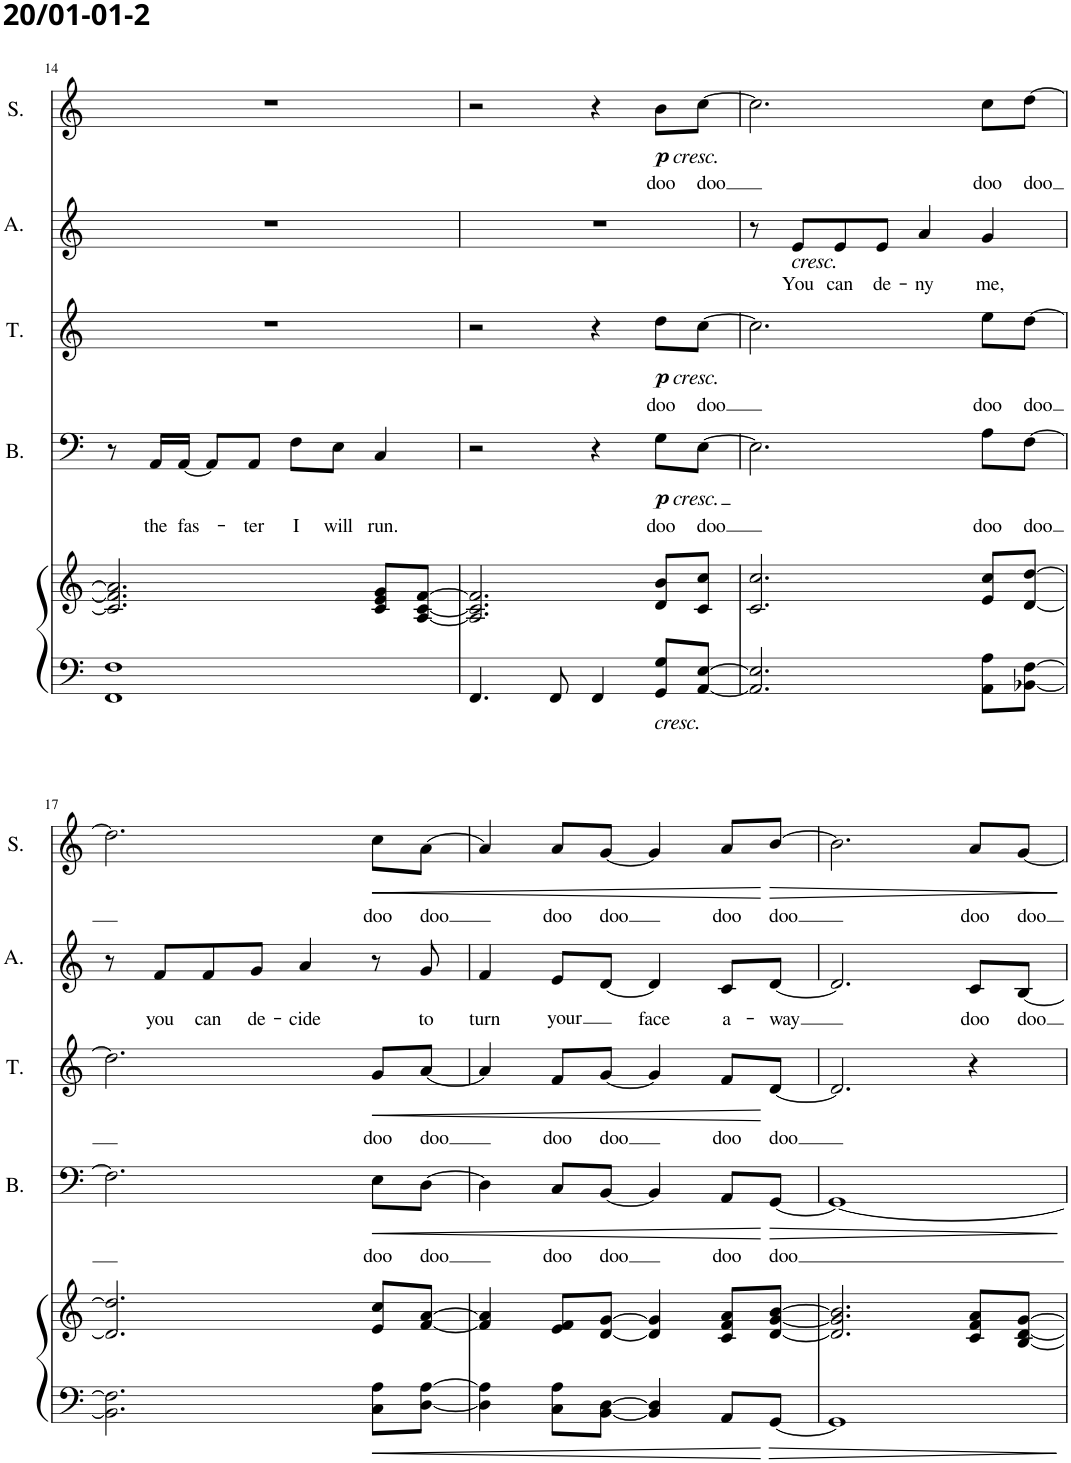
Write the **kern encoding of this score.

**kern	**kern	**kern	**text	**dynam	**kern	**text	**dynam	**kern	**text	**kern	**text	**dynam
*part5	*part5	*part4	*part4	*part4	*part3	*part3	*part3	*part2	*part2	*part1	*part1	*part1
*staff6	*staff5	*staff4	*staff4	*staff4	*staff3	*staff3	*staff3	*staff2	*staff2	*staff1	*staff1	*staff1
*I"Piano	*	*I"Bas	*	*	*I"Tenor	*	*	*I"Alt	*	*I"Sopraan	*	*
*I'Pno	*	*I'B.	*	*	*I'T.	*	*	*I'A.	*	*I'S.	*	*
!!LO:PB:g=z
*clefF4	*clefG2	*clefF4	*	*	*clefG2	*	*	*clefG2	*	*clefG2	*	*
*k[]	*k[]	*k[]	*	*	*k[]	*	*	*k[]	*	*k[]	*	*
*M4/4	*M4/4	*M4/4	*	*	*M4/4	*	*	*M4/4	*	*M4/4	*	*
*met(c)	*met(c)	*met(c)	*	*	*met(c)	*	*	*met(c)	*	*met(c)	*	*
=14	=14	=14	=14	=14	=14	=14	=14	=14	=14	=14	=14	=14
1FF 1F	2.c/] 2.f/] 2.a/]	8r	.	.	1r	.	.	1r	.	1r	.	.
!	!	!	!LO:LY:b	!	!	!	!	!	!	!	!	!
.	.	16AA/LL	the	.	.	.	.	.	.	.	.	.
!	!	!	!LO:LY:b	!	!	!	!	!	!	!	!	!
.	.	[16AA/JJ	fas-	.	.	.	.	.	.	.	.	.
.	.	8AA/L]	.	.	.	.	.	.	.	.	.	.
!	!	!	!LO:LY:b	!	!	!	!	!	!	!	!	!
.	.	8AA/J	-ter	.	.	.	.	.	.	.	.	.
!	!	!	!LO:LY:b	!	!	!	!	!	!	!	!	!
.	.	8F\L	I	.	.	.	.	.	.	.	.	.
!	!	!	!LO:LY:b	!	!	!	!	!	!	!	!	!
.	.	8E\J	will	.	.	.	.	.	.	.	.	.
!	!	!	!LO:LY:b	!	!	!	!	!	!	!	!	!
.	8c/ 8e/ 8g/L	4C/	run.	.	.	.	.	.	.	.	.	.
.	[8A/ [8c/ [8f/J	.	.	.	.	.	.	.	.	.	.	.
=15	=15	=15	=15	=15	=15	=15	=15	=15	=15	=15	=15	=15
4.FF/	2.A/] 2.c/] 2.f/]	2r	.	.	2r	.	.	1r	.	2r	.	.
8FF/	.	.	.	.	.	.	.	.	.	.	.	.
4FF/	.	4r	.	.	4r	.	.	.	.	4r	.	.
!	!	!	!	!	!	!	!	!	!	!LO:TX:b:i:t=cresc.	!	!
!	!	!	!	!	!LO:TX:b:i:t=cresc.	!	!	!	!	!	!	!
!	!	!LO:TX:b:i:t=cresc.	!	!	!	!	!	!	!	!	!	!
!LO:TX:b:i:t=cresc.	!	!	!	!	!	!	!	!	!	!	!	!
!	!	!	!LO:LY:b	!LO:DY:b	!	!LO:LY:b	!LO:DY:b	!	!	!	!LO:LY:b	!LO:DY:b
8GG/ 8G/L	8d/ 8b/L	8G\L	doo	p	8dd\L	doo	p	.	.	8b\L	doo	p
!	!	!	!LO:LY:b	!	!	!LO:LY:b	!	!	!	!	!LO:LY:b	!
[8AA/ [8E/J	8c/ 8cc/J	[8E\J	doo	.	[8cc\J	doo	.	.	.	[8cc\J	doo	.
=16	=16	=16	=16	=16	=16	=16	=16	=16	=16	=16	=16	=16
2.AA/] 2.E/]	2.c/ 2.cc/	2.E\]	.	.	2.cc\]	.	.	8r	.	2.cc\]	.	.
!	!	!	!	!	!	!	!	!LO:TX:b:i:t=cresc.	!	!	!	!
!	!	!	!	!	!	!	!	!	!LO:LY:b	!	!	!
.	.	.	.	.	.	.	.	8e/L	You	.	.	.
!	!	!	!	!	!	!	!	!	!LO:LY:b	!	!	!
.	.	.	.	.	.	.	.	8e/	can	.	.	.
!	!	!	!	!	!	!	!	!	!LO:LY:b	!	!	!
.	.	.	.	.	.	.	.	8e/J	de-	.	.	.
!	!	!	!	!	!	!	!	!	!LO:LY:b	!	!	!
.	.	.	.	.	.	.	.	4a/	-ny	.	.	.
!	!	!	!LO:LY:b	!	!	!LO:LY:b	!	!	!LO:LY:b	!	!LO:LY:b	!
8AA\ 8A\L	8e/ 8cc/L	8A\L	doo	.	8ee\L	doo	.	4g/	me,	8cc\L	doo	.
!	!	!	!LO:LY:b	!	!	!LO:LY:b	!	!	!	!	!LO:LY:b	!
[8BB-X\ [8F\J	[8d/ [8dd/J	[8F\J	doo	.	[8dd\J	doo	.	.	.	[8dd\J	doo	.
!!LO:LB:g=z
=17	=17	=17	=17	=17	=17	=17	=17	=17	=17	=17	=17	=17
2.BB-\] 2.F\]	2.d/] 2.dd/]	2.F\]	.	.	2.dd\]	.	.	8r	.	2.dd\]	.	.
!	!	!	!	!	!	!	!	!	!LO:LY:b	!	!	!
.	.	.	.	.	.	.	.	8f/L	you	.	.	.
!	!	!	!	!	!	!	!	!	!LO:LY:b	!	!	!
.	.	.	.	.	.	.	.	8f/	can	.	.	.
!	!	!	!	!	!	!	!	!	!LO:LY:b	!	!	!
.	.	.	.	.	.	.	.	8g/J	de-	.	.	.
!	!	!	!	!	!	!	!	!	!LO:LY:b	!	!	!
.	.	.	.	.	.	.	.	4a/	-cide	.	.	.
!	!	!	!LO:LY:b	!LO:HP:b	!	!LO:LY:b	!LO:HP:b	!	!	!	!LO:LY:b	!LO:HP:b
8C\ 8A\L	8e/ 8cc/L	8E\L	doo	<	8g/L	doo	<	8r	.	8cc\L	doo	<
!	!	!	!LO:LY:b	!	!	!LO:LY:b	!	!	!LO:LY:b	!	!LO:LY:b	!
[8D\ [8A\J	[8f/ [8a/J	[8D\J	doo	.	[8a/J	doo	.	8g/	to	[8a\J	doo	.
=18	=18	=18	=18	=18	=18	=18	=18	=18	=18	=18	=18	=18
!	!	!	!	!	!	!	!	!	!LO:LY:b	!	!	!
4D\] 4A\]	4f/] 4a/]	4D\]	.	.	4a/]	.	.	4f/	turn	4a/]	.	.
!	!	!	!LO:LY:b	!	!	!LO:LY:b	!	!	!LO:LY:b	!	!LO:LY:b	!
8C\ 8A\L	8e/ 8f/L	8C/L	doo	.	8f/L	doo	.	8e/L	your	8a/L	doo	.
!	!	!	!LO:LY:b	!	!	!LO:LY:b	!	!	!	!	!LO:LY:b	!
[8BB\ [8D\J	[8d/ [8g/J	[8BB/J	doo	.	[8g/J	doo	.	[8d/J	.	[8g/J	doo	.
!	!	!	!	!	!	!	!	!	!LO:LY:b	!	!	!
4BB/] 4D/]	4d/] 4g/]	4BB/]	.	.	4g/]	.	.	4d/]	face	4g/]	.	.
!	!	!	!LO:LY:b	!	!	!LO:LY:b	!	!	!LO:LY:b	!	!LO:LY:b	!
8AA/L	8c/ 8f/ 8a/L	8AA/L	doo	.	8f/L	doo	.	8c/L	a-	8a/L	doo	.
!	!	!	!LO:LY:b	!LO:HP:n=1:b	!	!LO:LY:b	!	!	!LO:LY:b	!	!LO:LY:b	!LO:HP:n=1:b
[8GG/J	[8d/ [8g/ [8b/J	[8GG/J	doo	[ >	[8d/J	doo	[	[8d/J	-way	[8b/J	doo	[ >
=19	=19	=19	=19	=19	=19	=19	=19	=19	=19	=19	=19	=19
1GG]	2.d/] 2.g/] 2.b/]	1GG_	.	.	2.d/]	.	.	2.d/]	.	2.b\]	.	.
!	!	!	!	!	!	!	!	!	!LO:LY:b	!	!LO:LY:b	!
.	8c/ 8f/ 8a/L	.	.	.	4r	.	.	8c/L	doo	8a/L	doo	.
!	!	!	!	!	!	!	!	!	!LO:LY:b	!	!LO:LY:b	!
.	[8B/ [8d/ [8g/J	.	.	.	.	.	.	[8B/J	doo	[8g/J	doo	.
.	.	.	.	]	.	.	.	.	.	.	.	]
=	=	=	=	=	=	=	=	=	=	=	=	=
*-	*-	*-	*-	*-	*-	*-	*-	*-	*-	*-	*-	*-
